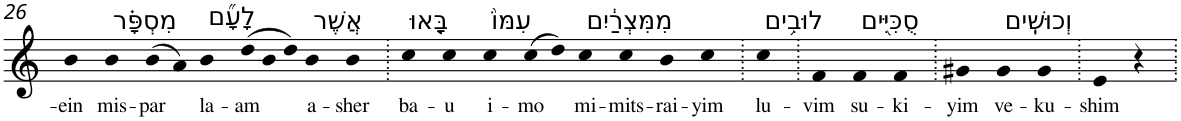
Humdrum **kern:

**kern	**text
*part1	*part1
*staff1	*staff1
*I"Piano	*
*I'Pno	*
!!LO:PB:g=z
*clefG2	*
*k[]	*
=26	=26
!	!LO:LY:b
4b	-ein
!LO:TX:a:t=מִסְפָּ֗ר	!
!	!LO:LY:b
4b	mis-
!	!LO:LY:b
(>8b	-par
8a)	.
!LO:TX:a:t=לָעָ֞ם	!
!	!LO:LY:b
4b	la-
*Xtuplet	*
!	!LO:LY:b
(>12dd	-am
12b	.
12dd)	.
!LO:TX:a:t=אֲשֶׁר	!
!	!LO:LY:b
4b	a-
!	!LO:LY:b
4b	-sher
=27.	=27.
!LO:TX:a:t=בָּ֤אוּ	!
!	!LO:LY:b
4cc	ba-
!	!LO:LY:b
4cc	-u
!LO:TX:a:t=עִמּוֹ֙	!
!	!LO:LY:b
4cc	i-
!	!LO:LY:b
(>8cc	-mo
8dd)	.
!LO:TX:a:t=מִמִּצְרַ֔יִם	!
!	!LO:LY:b
4cc	mi-
!	!LO:LY:b
4cc	-mits-
!	!LO:LY:b
4b	-rai-
!	!LO:LY:b
4cc	-yim
=28.	=28.
!LO:TX:a:t=לוּבִ֥ים	!
!	!LO:LY:b
4cc	lu-
=29.	=29.
!	!LO:LY:b
4f	-vim
!LO:TX:a:t=סֻכִּיִּ֖ים	!
!	!LO:LY:b
4f	su-
!	!LO:LY:b
4f	-ki-
=30.	=30.
!	!LO:LY:b
4g#X	-yim
!LO:TX:a:t=וְכוּשִֽׁים	!
!	!LO:LY:b
4g#	ve-
!	!LO:LY:b
4g#	-ku-
=31.	=31.
!	!LO:LY:b
4e	-shim
4r	.
=.	=.
*-	*-
